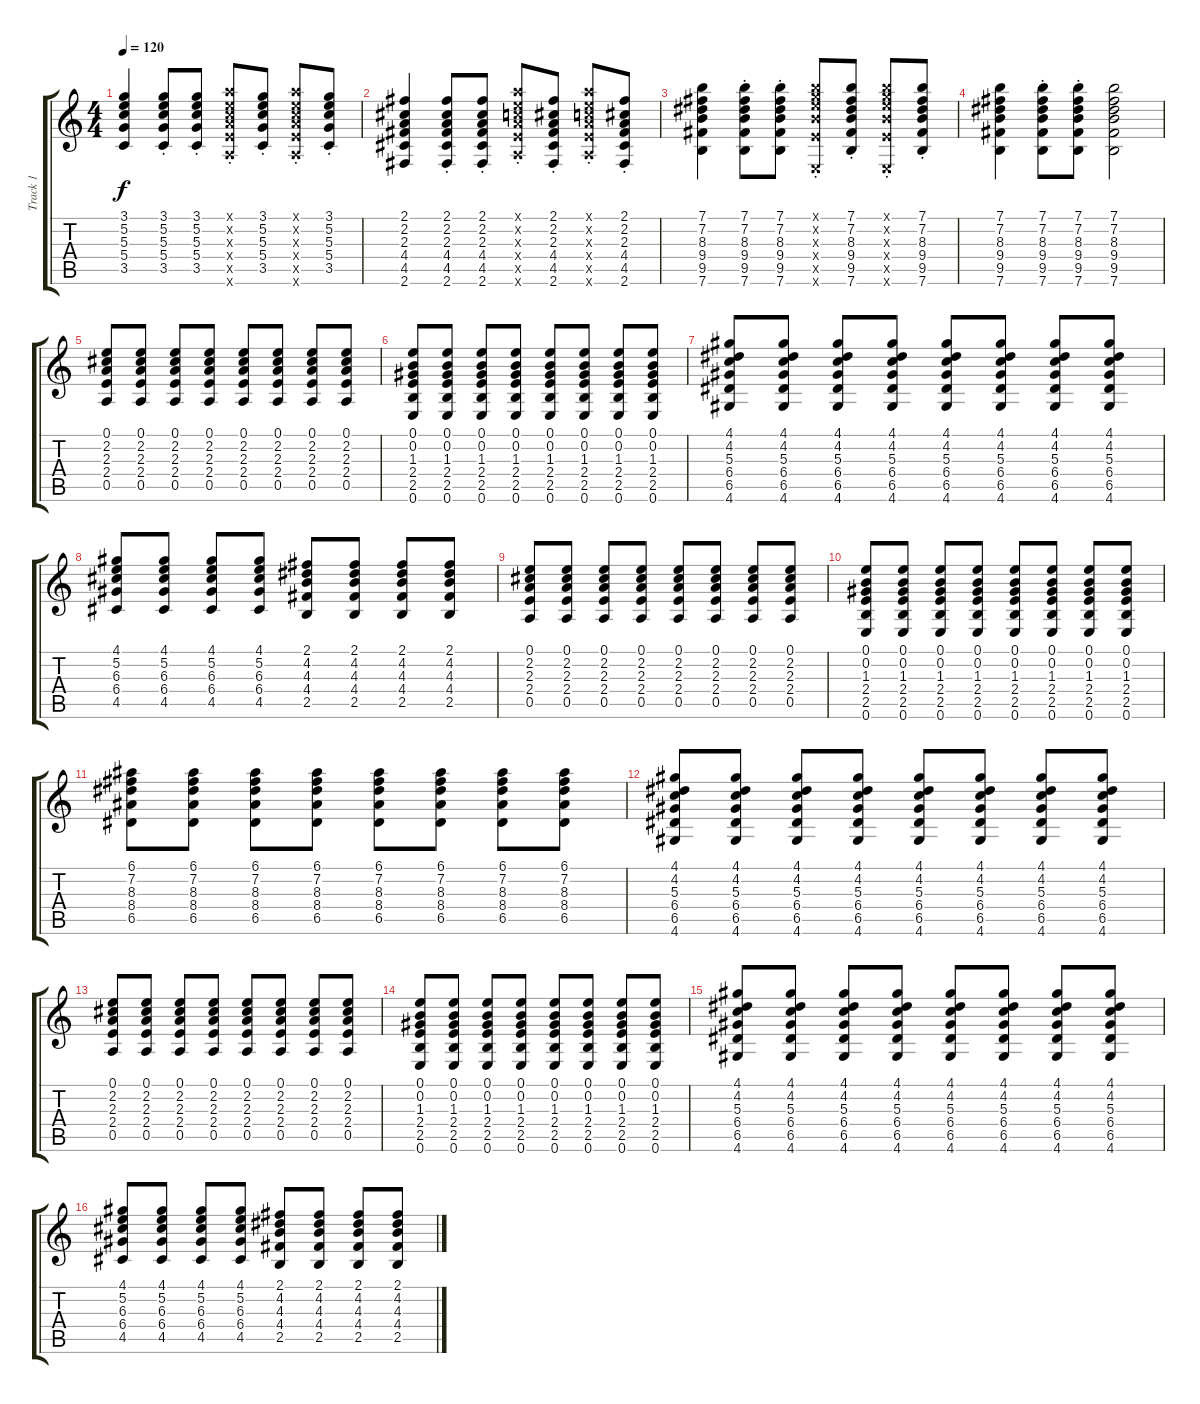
\track ("Track 1" "Track 1") {instrument acousticguitarsteel}
\staff {score tabs}
\tuning (E4 B3 G3 D3 A2 E2) {hide}
\ts (4 4)
\tempo 120
\clef g2
\ks c
(3.1 5.2 5.3 5.4 3.5).4{dy f} (3.1{st} 5.2{st} 5.3{st} 5.4{st} 3.5{st}).8 (3.1{st} 5.2{st} 5.3{st} 5.4{st} 3.5{st}).8 (5.1{st x} 5.2{st x} 5.3{st x} 7.4{st x} 7.5{st x} 5.6{st x}).8 (3.1{st} 5.2{st} 5.3{st} 5.4{st} 3.5{st}).8 (5.1{st x} 5.2{st x} 5.3{st x} 7.4{st x} 7.5{st x} 5.6{st x}).8 (3.1{st} 5.2{st} 5.3{st} 5.4{st} 3.5{st}).8 |
(2.1 2.2 2.3 4.4 4.5 2.6).4 (2.1{st} 2.2{st} 2.3{st} 4.4{st} 4.5{st} 2.6{st}).8 (2.1{st} 2.2{st} 2.3{st} 4.4{st} 4.5{st} 2.6{st}).8 (5.1{st x} 5.2{st x} 5.3{st x} 7.4{st x} 7.5{st x} 5.6{st x}).8 (2.1{st} 2.2{st} 2.3{st} 4.4{st} 4.5{st} 2.6{st}).8 (5.1{st x} 5.2{st x} 5.3{st x} 7.4{st x} 7.5{st x} 5.6{st x}).8 (2.1{st} 2.2{st} 2.3{st} 4.4{st} 4.5{st} 2.6{st}).8 |
(7.1 7.2 8.3 9.4 9.5 7.6).4 (7.1{st} 7.2{st} 8.3{st} 9.4{st} 9.5{st} 7.6{st}).8 (7.1{st} 7.2{st} 8.3{st} 9.4{st} 9.5{st} 7.6{st}).8 (7.1{st x} 8.2{st x} 9.3{st x} 9.4{st x} 7.5{st x} 0.6{x}).8 (7.1{st} 7.2{st} 8.3{st} 9.4{st} 9.5{st} 7.6{st}).8 (7.1{st x} 8.2{st x} 9.3{st x} 9.4{st x} 7.5{st x} 0.6{x}).8 (7.1{st} 7.2{st} 8.3{st} 9.4{st} 9.5{st} 7.6{st}).8 |
(7.1 7.2 8.3 9.4 9.5 7.6).4 (7.1{st} 7.2{st} 8.3{st} 9.4{st} 9.5{st} 7.6{st}).8 (7.1{st} 7.2{st} 8.3{st} 9.4{st} 9.5{st} 7.6{st}).8 (7.1 7.2 8.3 9.4 9.5 7.6).2 |
(0.1 2.2 2.3 2.4 0.5).8 (0.1 2.2 2.3 2.4 0.5).8 (0.1 2.2 2.3 2.4 0.5).8 (0.1 2.2 2.3 2.4 0.5).8 (0.1 2.2 2.3 2.4 0.5).8 (0.1 2.2 2.3 2.4 0.5).8 (0.1 2.2 2.3 2.4 0.5).8 (0.1 2.2 2.3 2.4 0.5).8 |
(0.1 0.2 1.3 2.4 2.5 0.6).8 (0.1 0.2 1.3 2.4 2.5 0.6).8 (0.1 0.2 1.3 2.4 2.5 0.6).8 (0.1 0.2 1.3 2.4 2.5 0.6).8 (0.1 0.2 1.3 2.4 2.5 0.6).8 (0.1 0.2 1.3 2.4 2.5 0.6).8 (0.1 0.2 1.3 2.4 2.5 0.6).8 (0.1 0.2 1.3 2.4 2.5 0.6).8 |
(4.1 4.2 5.3 6.4 6.5 4.6).8 (4.1 4.2 5.3 6.4 6.5 4.6).8 (4.1 4.2 5.3 6.4 6.5 4.6).8 (4.1 4.2 5.3 6.4 6.5 4.6).8 (4.1 4.2 5.3 6.4 6.5 4.6).8 (4.1 4.2 5.3 6.4 6.5 4.6).8 (4.1 4.2 5.3 6.4 6.5 4.6).8 (4.1 4.2 5.3 6.4 6.5 4.6).8 |
(4.1 5.2 6.3 6.4 4.5).8 (4.1 5.2 6.3 6.4 4.5).8 (4.1 5.2 6.3 6.4 4.5).8 (4.1 5.2 6.3 6.4 4.5).8 (2.1 4.2 4.3 4.4 2.5).8 (2.1 4.2 4.3 4.4 2.5).8 (2.1 4.2 4.3 4.4 2.5).8 (2.1 4.2 4.3 4.4 2.5).8 |
(0.1 2.2 2.3 2.4 0.5).8 (0.1 2.2 2.3 2.4 0.5).8 (0.1 2.2 2.3 2.4 0.5).8 (0.1 2.2 2.3 2.4 0.5).8 (0.1 2.2 2.3 2.4 0.5).8 (0.1 2.2 2.3 2.4 0.5).8 (0.1 2.2 2.3 2.4 0.5).8 (0.1 2.2 2.3 2.4 0.5).8 |
(0.1 0.2 1.3 2.4 2.5 0.6).8 (0.1 0.2 1.3 2.4 2.5 0.6).8 (0.1 0.2 1.3 2.4 2.5 0.6).8 (0.1 0.2 1.3 2.4 2.5 0.6).8 (0.1 0.2 1.3 2.4 2.5 0.6).8 (0.1 0.2 1.3 2.4 2.5 0.6).8 (0.1 0.2 1.3 2.4 2.5 0.6).8 (0.1 0.2 1.3 2.4 2.5 0.6).8 |
(6.1 7.2 8.3 8.4 6.5).8 (6.1 7.2 8.3 8.4 6.5).8 (6.1 7.2 8.3 8.4 6.5).8 (6.1 7.2 8.3 8.4 6.5).8 (6.1 7.2 8.3 8.4 6.5).8 (6.1 7.2 8.3 8.4 6.5).8 (6.1 7.2 8.3 8.4 6.5).8 (6.1 7.2 8.3 8.4 6.5).8 |
(4.1 4.2 5.3 6.4 6.5 4.6).8 (4.1 4.2 5.3 6.4 6.5 4.6).8 (4.1 4.2 5.3 6.4 6.5 4.6).8 (4.1 4.2 5.3 6.4 6.5 4.6).8 (4.1 4.2 5.3 6.4 6.5 4.6).8 (4.1 4.2 5.3 6.4 6.5 4.6).8 (4.1 4.2 5.3 6.4 6.5 4.6).8 (4.1 4.2 5.3 6.4 6.5 4.6).8 |
(0.1 2.2 2.3 2.4 0.5).8 (0.1 2.2 2.3 2.4 0.5).8 (0.1 2.2 2.3 2.4 0.5).8 (0.1 2.2 2.3 2.4 0.5).8 (0.1 2.2 2.3 2.4 0.5).8 (0.1 2.2 2.3 2.4 0.5).8 (0.1 2.2 2.3 2.4 0.5).8 (0.1 2.2 2.3 2.4 0.5).8 |
(0.1 0.2 1.3 2.4 2.5 0.6).8 (0.1 0.2 1.3 2.4 2.5 0.6).8 (0.1 0.2 1.3 2.4 2.5 0.6).8 (0.1 0.2 1.3 2.4 2.5 0.6).8 (0.1 0.2 1.3 2.4 2.5 0.6).8 (0.1 0.2 1.3 2.4 2.5 0.6).8 (0.1 0.2 1.3 2.4 2.5 0.6).8 (0.1 0.2 1.3 2.4 2.5 0.6).8 |
(4.1 4.2 5.3 6.4 6.5 4.6).8 (4.1 4.2 5.3 6.4 6.5 4.6).8 (4.1 4.2 5.3 6.4 6.5 4.6).8 (4.1 4.2 5.3 6.4 6.5 4.6).8 (4.1 4.2 5.3 6.4 6.5 4.6).8 (4.1 4.2 5.3 6.4 6.5 4.6).8 (4.1 4.2 5.3 6.4 6.5 4.6).8 (4.1 4.2 5.3 6.4 6.5 4.6).8 |
(4.1 5.2 6.3 6.4 4.5).8 (4.1 5.2 6.3 6.4 4.5).8 (4.1 5.2 6.3 6.4 4.5).8 (4.1 5.2 6.3 6.4 4.5).8 (2.1 4.2 4.3 4.4 2.5).8 (2.1 4.2 4.3 4.4 2.5).8 (2.1 4.2 4.3 4.4 2.5).8 (2.1 4.2 4.3 4.4 2.5).8
